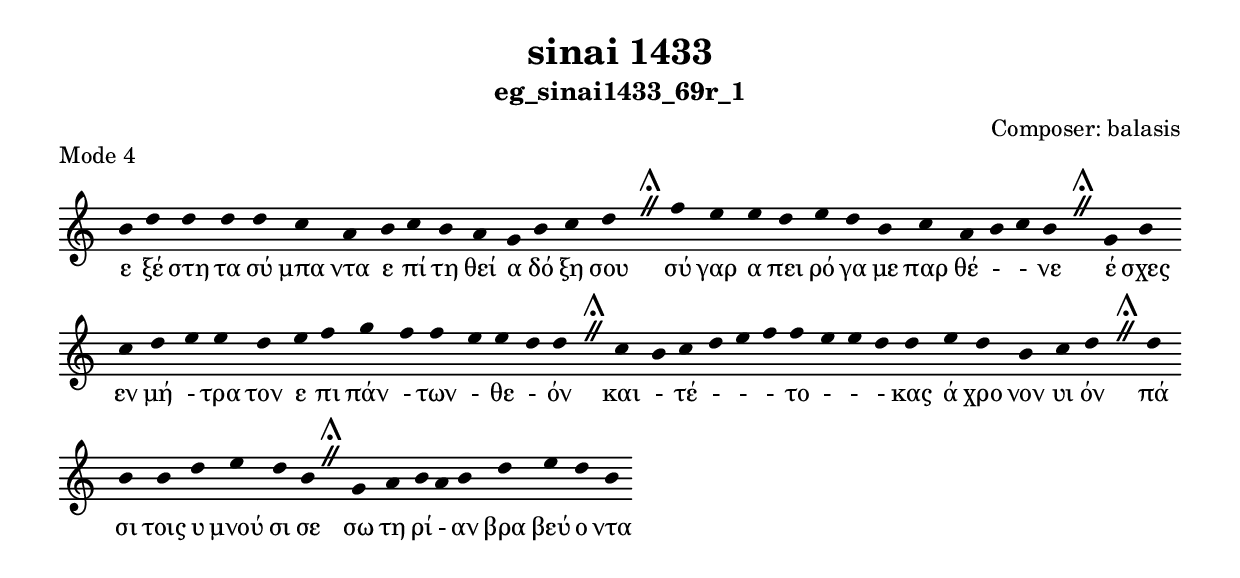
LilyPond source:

\include "gregorian.ly"

	\header {
 	  title = "sinai 1433"
	  subtitle = "eg_sinai1433_69r_1"
	  composer = "Composer: balasis"
	  piece = "Mode 4"
	}

	chant = {
	  b'4 d''4 d''4 d''4 d''4 c''4 a'4 b'4 c''4 b'4 a'4 g'4 b'4 c''4 d''4 \divisioMaior
 f''4 e''4 e''4 d''4 e''4 d''4 b'4 c''4 a'4 b'4 c''4 b'4 \divisioMaior
 g'4 b'4 c''4 d''4 e''4 e''4 d''4 e''4 f''4 g''4 f''4 f''4 e''4 e''4 d''4 d''4 \divisioMaior
 c''4 b'4 c''4 d''4 e''4 f''4 f''4 e''4 e''4 d''4 d''4 e''4 d''4 b'4 c''4 d''4 \divisioMaior
 d''4 b'4 b'4 d''4 e''4 d''4 b'4 \divisioMaior
 g'4 a'4 b'4 a'4 b'4 d''4 e''4 d''4 b'4\finalis
	}

	verba = \lyricmode {ε ξέ στη τα σύ μπα ντα ε πί τη θεί α δό ξη σου 
σύ γαρ α πει ρό γα με παρ θέ -  - νε 
έ σχες εν μή - τρα τον ε πι πάν - των - θε - όν 
και - τέ -  -  - το -  -  - κας ά χρο νον υι όν 
πά σι τοις υ μνού σι σε 
σω τη ρί - αν βρα βεύ ο ντα 
	}


	\score {
	  \new Staff <<
	  \new Voice = "melody" \chant
	  \new Lyrics = "one" \lyricsto melody \verba
	  >>
	  \layout {
	    \context {
	      \Staff
	      \remove "Time_signature_engraver"
	      \remove "Bar_engraver"
	    }
	    \context {
	      \Voice
	      \remove "Stem_engraver"
	    }
	  }
	}